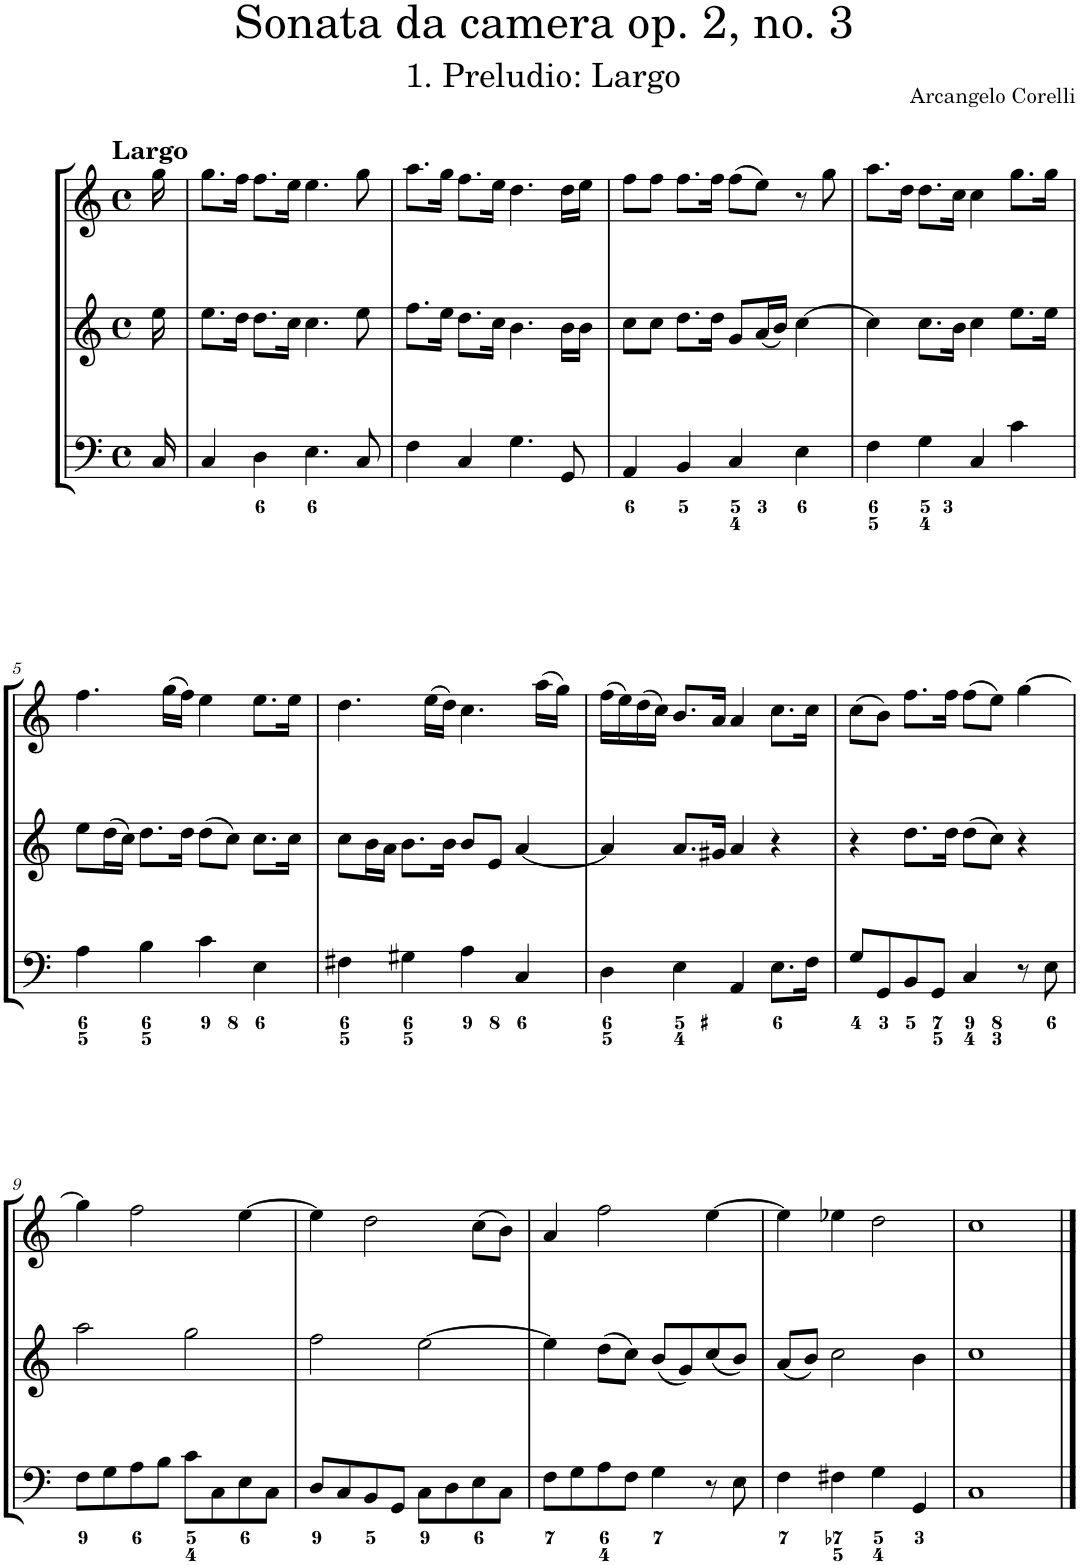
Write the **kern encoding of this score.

**kern	**kern	**kern
*part3	*part2	*part1
*staff3	*staff2	*staff1
*I"Violoncello	*I"Violin 2	*I"Violin 1
*I'Vc	*I'Vln	*I'Vln
*clefF4	*clefG2	*clefG2
*k[]	*k[]	*k[]
*M4/4	*M4/4	*M4/4
*met(c)	*met(c)	*met(c)
=	=	=
!	!	!LO:TX:a:B:t=Largo
16C/	16ee\	16gg\
=1	=1	=1
4C/	8.ee\L	8.gg\L
.	16dd\Jk	16ff\Jk
4D\	8.dd\L	8.ff\L
.	16cc\Jk	16ee\Jk
4.E\	4.cc\	4.ee\
8C/	8ee\	8gg\
=2	=2	=2
4F\	8.ff\L	8.aa\L
.	16ee\Jk	16gg\Jk
4C/	8.dd\L	8.ff\L
.	16cc\Jk	16ee\Jk
4.G\	4.b\	4.dd\
8GG/	16b\LL	16dd\LL
.	16b\JJ	16ee\JJ
=3	=3	=3
4AA/	8cc\L	8ff\L
.	8cc\J	8ff\J
4BB/	8.dd\L	8.ff\L
.	16dd\Jk	16ff\Jk
4C/	8g/L	(8ff\L
.	(16a/L	8ee\J)
.	16b/JJ)	.
4E\	[4cc\	8r
.	.	8gg\
=4	=4	=4
4F\	4cc\]	8.aa\L
.	.	16dd\Jk
4G\	8.cc\L	8.dd\L
.	16b\Jk	16cc\Jk
4C/	4cc\	4cc\
4c\	8.ee\L	8.gg\L
.	16ee\Jk	16gg\Jk
!!LO:LB:g=z
=5	=5	=5
4A\	8ee\L	4.ff\
.	(16dd\L	.
.	16cc\JJ)	.
4B\	8.dd\L	.
.	.	(16gg\LL
.	16dd\Jk	16ff\JJ)
4c\	(8dd\L	4ee\
.	8cc\J)	.
4E\	8.cc\L	8.ee\L
.	16cc\Jk	16ee\Jk
=6	=6	=6
4F#X\	8cc\L	4.dd\
.	16b\L	.
.	16a\JJ	.
4G#X\	8.b\L	.
.	.	(16ee\LL
.	16b\Jk	16dd\JJ)
4A\	8b/L	4.cc\
.	8e/J	.
4C/	[4a/	.
.	.	(16aa\LL
.	.	16gg\JJ)
=7	=7	=7
4D\	4a/]	(16ff\LL
.	.	16ee\)
.	.	(16dd\
.	.	16cc\JJ)
4E\	8.a/L	8.b/L
.	16g#X/Jk	16a/Jk
4AA/	4a/	4a/
8.E\L	4r	8.cc\L
16F\Jk	.	16cc\Jk
=8	=8	=8
8G/L	4r	(8cc\L
8GG/	.	8b\J)
8BB/	8.dd\L	8.ff\L
8GG/J	.	.
.	16dd\Jk	16ff\Jk
4C/	(8dd\L	(8ff\L
.	8cc\J)	8ee\J)
8r	4r	[4gg\
8E\	.	.
!!LO:LB:g=z
=9	=9	=9
8F\L	2aa\	4gg\]
8G\	.	.
8A\	.	2ff\
8B\J	.	.
8c\L	2gg\	.
8C\	.	.
8E\	.	[4ee\
8C\J	.	.
=10	=10	=10
8D/L	2ff\	4ee\]
8C/	.	.
8BB/	.	2dd\
8GG/J	.	.
8C\L	[2ee\	.
8D\	.	.
8E\	.	(8cc\L
8C\J	.	8b\J)
=11	=11	=11
8F\L	4ee\]	4a/
8G\	.	.
8A\	(8dd\L	2ff\
8F\J	8cc\J)	.
4G\	(8b/L	.
.	8g/)	.
8r	(8cc/	[4ee\
8E\	8b/J)	.
=12	=12	=12
4F\	(8a/L	4ee\]
.	8b/J)	.
4F#X\	2cc\	4ee-X\
4G\	.	2dd\
4GG/	4b\	.
=13	=13	=13
1C	1cc	1cc
==	==	==
*-	*-	*-
